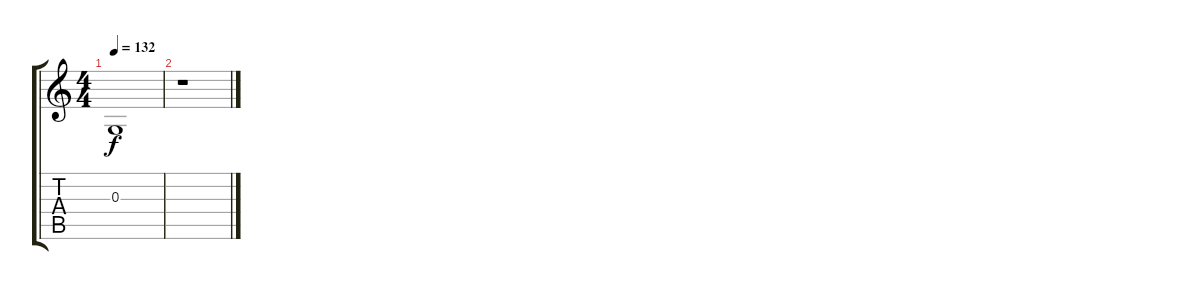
\track "" {instrument trombone}
\staff {score tabs}
\tuning (E4 B3 G3 D3 A2 E2) {hide}
\ts (4 4)
\tempo 132
\clef g2
\ks c
0.3.1{dy f} |
r.1
